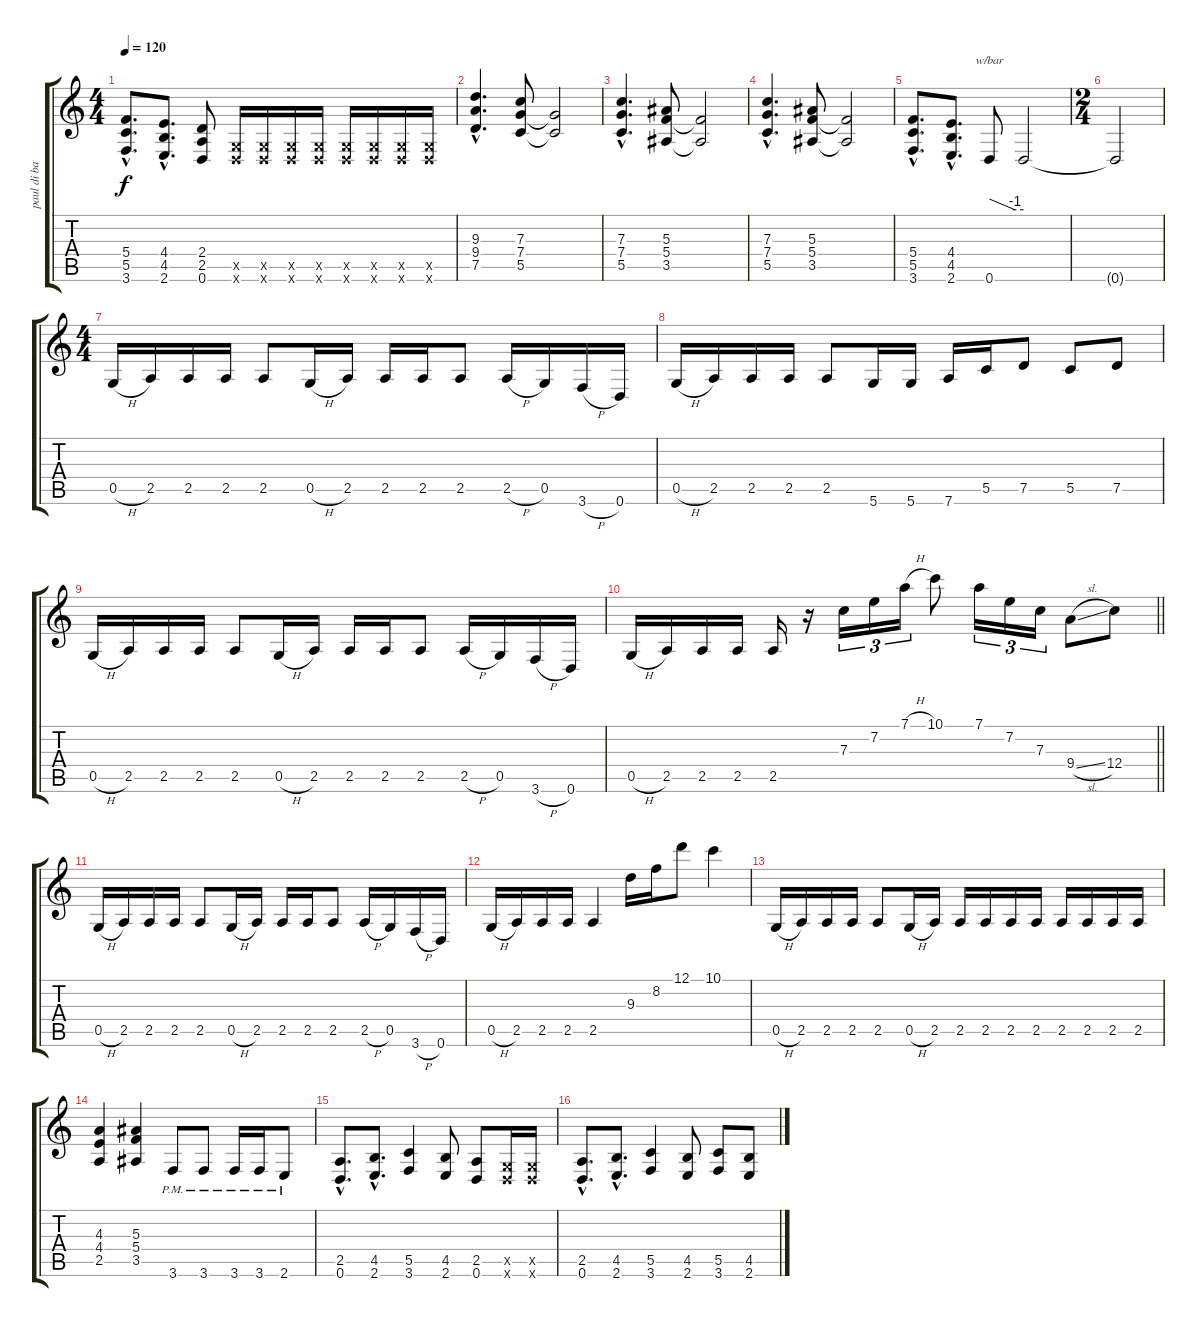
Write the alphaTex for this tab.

\track ("paul di bartolo" "paul di ba") {instrument distortionguitar}
\staff {score tabs}
\tuning (D4 A3 F3 C3 G2 D2) {hide}
\ts (4 4)
\tempo 120
\clef g2
\ks c
(5.4{hac} 5.5{hac} 3.6{hac}).8{d dy f} (4.4{hac} 4.5{hac} 2.6{hac}).8{d} (2.4 2.5 0.6).8 (0.5{x} 0.6{x}).16 (0.5{x} 0.6{x}).16 (0.5{x} 0.6{x}).16 (0.5{x} 0.6{x}).16 (0.5{x} 0.6{x}).16 (0.5{x} 0.6{x}).16 (0.5{x} 0.6{x}).16 (0.5{x} 0.6{x}).16 |
(9.3{hac} 9.4{hac} 7.5{hac}).4{d} (7.3 7.4 5.5).8 (7.4{t} 5.5{t}).2 |
(7.3{hac} 7.4{hac} 5.5{hac}).4{d} (5.3 5.4 3.5).8 (5.4{t} 3.5{t}).2 |
(7.3{hac} 7.4{hac} 5.5{hac}).4{d} (5.3 5.4 3.5).8 (5.4{t} 3.5{t}).2 |
(5.4{hac} 5.5{hac} 3.6{hac}).8{d} (4.4{hac} 4.5{hac} 2.6{hac}).8{d} 0.6.8{tbe (custom default 0 0 45 -4 60 -4)} 0.6{t}.2 |
\ts (2 4)
0.6{t}.2 |
\ts (4 4)
0.5{h}.16 2.5.16 2.5.16 2.5.16 2.5.8 0.5{h}.16 2.5.16 2.5.16 2.5.16 2.5.8 2.5{h}.16 0.5.16 3.6{h}.16 0.6.16 |
0.5{h}.16 2.5.16 2.5.16 2.5.16 2.5.8 5.6.16 5.6.16 7.6.16 5.5.16 7.5.8 5.5.8 7.5.8 |
0.5{h}.16 2.5.16 2.5.16 2.5.16 2.5.8 0.5{h}.16 2.5.16 2.5.16 2.5.16 2.5.8 2.5{h}.16 0.5.16 3.6{h}.16 0.6.16 |
\barLineRight lightlight
0.5{h}.16 2.5.16 2.5.16 2.5.16 2.5.16 r.16 7.3.16{tu (3 2)} 7.2.16{tu (3 2)} 7.1{h}.16{tu (3 2)} 10.1.8 7.1.16{tu (3 2)} 7.2.16{tu (3 2)} 7.3.16{tu (3 2)} 9.4{sl}.8 12.4.8 |
0.5{h}.16 2.5.16 2.5.16 2.5.16 2.5.8 0.5{h}.16 2.5.16 2.5.16 2.5.16 2.5.8 2.5{h}.16 0.5.16 3.6{h}.16 0.6.16 |
0.5{h}.16 2.5.16 2.5.16 2.5.16 2.5.4 9.3.16 8.2.16 12.1.8 10.1.4 |
0.5{h}.16 2.5.16 2.5.16 2.5.16 2.5.8 0.5{h}.16 2.5.16 2.5.16 2.5.16 2.5.16 2.5.16 2.5.16 2.5.16 2.5.16 2.5.16 |
(4.3 4.4 2.5).4 (5.3 5.4 3.5).4 3.6{pm}.8 3.6{pm}.8 3.6{pm}.16 3.6{pm}.16 2.6{pm}.8 |
(2.5{hac} 0.6{hac}).8{d} (4.5{hac} 2.6{hac}).8{d} (5.5 3.6).4 (4.5 2.6).8 (2.5 0.6).8 (0.5{x} 0.6{x}).16 (0.5{x} 0.6{x}).16 |
(2.5{hac} 0.6{hac}).8{d} (4.5{hac} 2.6{hac}).8{d} (5.5 3.6).4 (4.5 2.6).8 (5.5 3.6).8 (4.5 2.6).8
